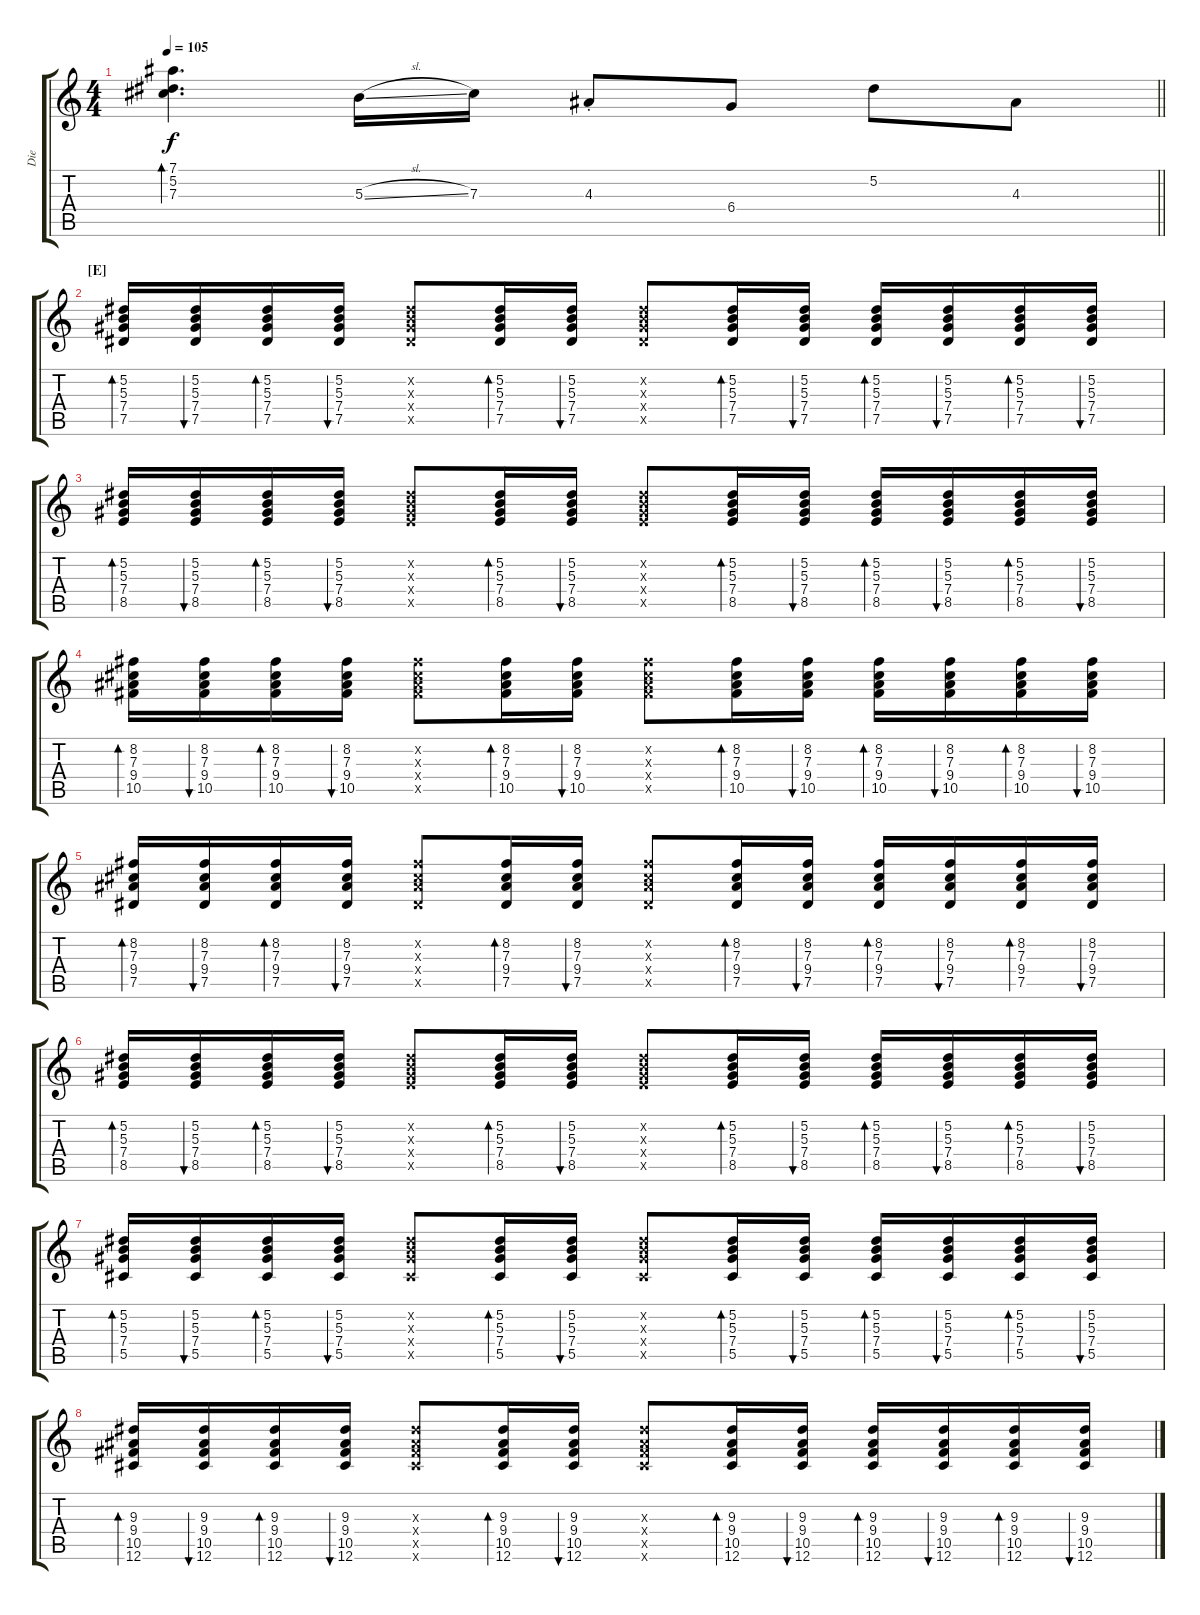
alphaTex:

\track ("Die" "Die") {instrument acousticguitarsteel}
\staff {score tabs}
\tuning (Eb4 Bb3 Gb3 Db3 Ab2 Db2) {hide}
\ts (4 4)
\tempo 105
\clef g2
\barLineRight lightlight
\ks c
(7.1 5.2 7.3).4{d bd 240 dy f} 5.3{sl}.16 7.3.16 4.3{st}.8 6.4.8 5.2.8 4.3.8 |
\section ("" "[E]")
(5.2 5.3 7.4 7.5).16{bd 60} (5.2 5.3 7.4 7.5).16{bu 60} (5.2 5.3 7.4 7.5).16{bd 60} (5.2 5.3 7.4 7.5).16{bu 60} (5.2{x} 5.3{x} 7.4{x} 7.5{x}).8 (5.2 5.3 7.4 7.5).16{bd 60} (5.2 5.3 7.4 7.5).16{bu 60} (5.2{x} 5.3{x} 7.4{x} 7.5{x}).8 (5.2 5.3 7.4 7.5).16{bd 60} (5.2 5.3 7.4 7.5).16{bu 60} (5.2 5.3 7.4 7.5).16{bd 60} (5.2 5.3 7.4 7.5).16{bu 60} (5.2 5.3 7.4 7.5).16{bd 60} (5.2 5.3 7.4 7.5).16{bu 60} |
(5.2 5.3 7.4 8.5).16{bd 60} (5.2 5.3 7.4 8.5).16{bu 60} (5.2 5.3 7.4 8.5).16{bd 60} (5.2 5.3 7.4 8.5).16{bu 60} (5.2{x} 5.3{x} 7.4{x} 8.5{x}).8 (5.2 5.3 7.4 8.5).16{bd 60} (5.2 5.3 7.4 8.5).16{bu 60} (5.2{x} 5.3{x} 7.4{x} 8.5{x}).8 (5.2 5.3 7.4 8.5).16{bd 60} (5.2 5.3 7.4 8.5).16{bu 60} (5.2 5.3 7.4 8.5).16{bd 60} (5.2 5.3 7.4 8.5).16{bu 60} (5.2 5.3 7.4 8.5).16{bd 60} (5.2 5.3 7.4 8.5).16{bu 60} |
(8.2 7.3 9.4 10.5).16{bd 60} (8.2 7.3 9.4 10.5).16{bu 60} (8.2 7.3 9.4 10.5).16{bd 60} (8.2 7.3 9.4 10.5).16{bu 60} (8.2{x} 7.3{x} 9.4{x} 10.5{x}).8 (8.2 7.3 9.4 10.5).16{bd 60} (8.2 7.3 9.4 10.5).16{bu 60} (8.2{x} 7.3{x} 9.4{x} 10.5{x}).8 (8.2 7.3 9.4 10.5).16{bd 60} (8.2 7.3 9.4 10.5).16{bu 60} (8.2 7.3 9.4 10.5).16{bd 60} (8.2 7.3 9.4 10.5).16{bu 60} (8.2 7.3 9.4 10.5).16{bd 60} (8.2 7.3 9.4 10.5).16{bu 60} |
(8.2 7.3 9.4 7.5).16{bd 60} (8.2 7.3 9.4 7.5).16{bu 60} (8.2 7.3 9.4 7.5).16{bd 60} (8.2 7.3 9.4 7.5).16{bu 60} (8.2{x} 7.3{x} 9.4{x} 7.5{x}).8 (8.2 7.3 9.4 7.5).16{bd 60} (8.2 7.3 9.4 7.5).16{bu 60} (8.2{x} 7.3{x} 9.4{x} 7.5{x}).8 (8.2 7.3 9.4 7.5).16{bd 60} (8.2 7.3 9.4 7.5).16{bu 60} (8.2 7.3 9.4 7.5).16{bd 60} (8.2 7.3 9.4 7.5).16{bu 60} (8.2 7.3 9.4 7.5).16{bd 60} (8.2 7.3 9.4 7.5).16{bu 60} |
(5.2 5.3 7.4 8.5).16{bd 60} (5.2 5.3 7.4 8.5).16{bu 60} (5.2 5.3 7.4 8.5).16{bd 60} (5.2 5.3 7.4 8.5).16{bu 60} (5.2{x} 5.3{x} 7.4{x} 8.5{x}).8 (5.2 5.3 7.4 8.5).16{bd 60} (5.2 5.3 7.4 8.5).16{bu 60} (5.2{x} 5.3{x} 7.4{x} 8.5{x}).8 (5.2 5.3 7.4 8.5).16{bd 60} (5.2 5.3 7.4 8.5).16{bu 60} (5.2 5.3 7.4 8.5).16{bd 60} (5.2 5.3 7.4 8.5).16{bu 60} (5.2 5.3 7.4 8.5).16{bd 60} (5.2 5.3 7.4 8.5).16{bu 60} |
(5.2 5.3 7.4 5.5).16{bd 60} (5.2 5.3 7.4 5.5).16{bu 60} (5.2 5.3 7.4 5.5).16{bd 60} (5.2 5.3 7.4 5.5).16{bu 60} (5.2{x} 5.3{x} 7.4{x} 5.5{x}).8 (5.2 5.3 7.4 5.5).16{bd 60} (5.2 5.3 7.4 5.5).16{bu 60} (5.2{x} 5.3{x} 7.4{x} 5.5{x}).8 (5.2 5.3 7.4 5.5).16{bd 60} (5.2 5.3 7.4 5.5).16{bu 60} (5.2 5.3 7.4 5.5).16{bd 60} (5.2 5.3 7.4 5.5).16{bu 60} (5.2 5.3 7.4 5.5).16{bd 60} (5.2 5.3 7.4 5.5).16{bu 60} |
(9.3 9.4 10.5 12.6).16{bd 60} (9.3 9.4 10.5 12.6).16{bu 60} (9.3 9.4 10.5 12.6).16{bd 60} (9.3 9.4 10.5 12.6).16{bu 60} (9.3{x} 9.4{x} 10.5{x} 12.6{x}).8 (9.3 9.4 10.5 12.6).16{bd 60} (9.3 9.4 10.5 12.6).16{bu 60} (9.3{x} 9.4{x} 10.5{x} 12.6{x}).8 (9.3 9.4 10.5 12.6).16{bd 60} (9.3 9.4 10.5 12.6).16{bu 60} (9.3 9.4 10.5 12.6).16{bd 60} (9.3 9.4 10.5 12.6).16{bu 60} (9.3 9.4 10.5 12.6).16{bd 60} (9.3 9.4 10.5 12.6).16{bu 60}
